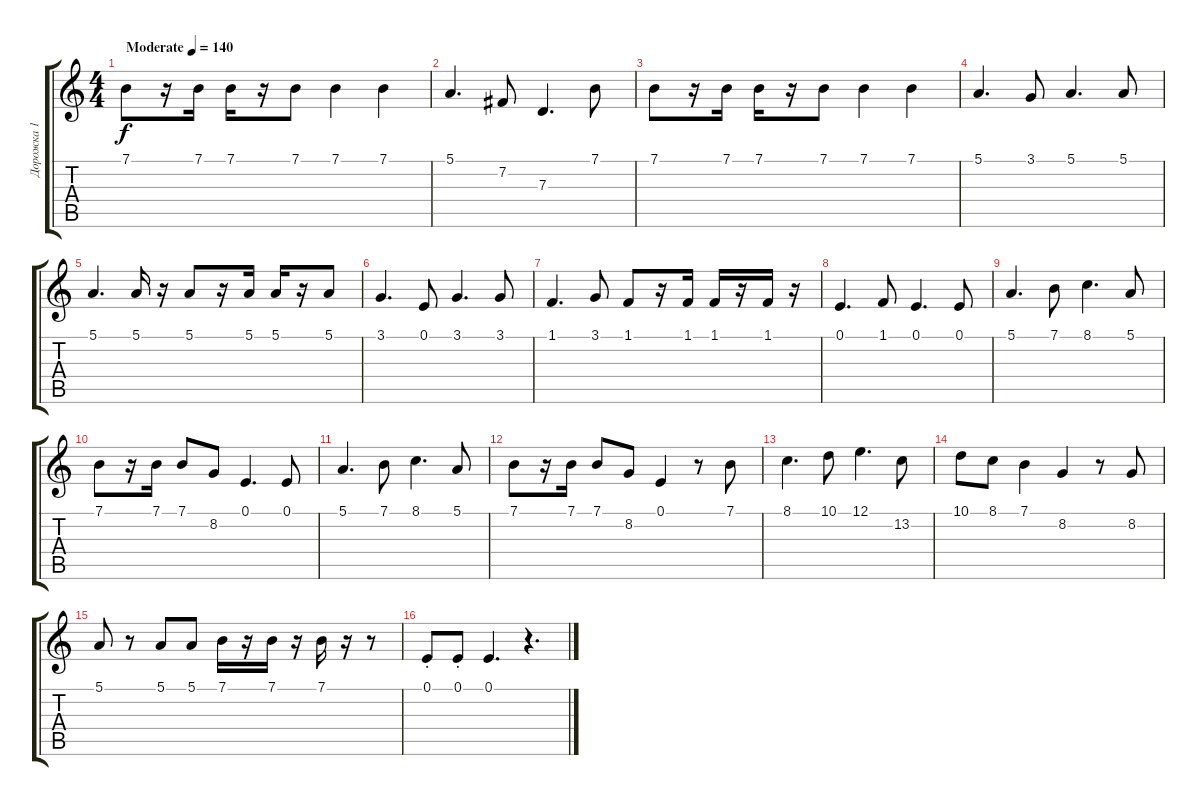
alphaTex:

\track ("Дорожка 1" "Дорожка 1") {instrument clarinet}
\staff {score tabs}
\tuning (E4 B3 G3 D3 A2 E2) {hide}
\ts (4 4)
\tempo (140 "Moderate")
\clef g2
\ks c
7.1.8{dy f instrument clarinet} r.16 7.1.16 7.1.16 r.16 7.1.8 7.1.4 7.1.4 |
5.1.4{d} 7.2.8 7.3.4{d} 7.1.8 |
7.1.8 r.16 7.1.16 7.1.16 r.16 7.1.8 7.1.4 7.1.4 |
5.1.4{d} 3.1.8 5.1.4{d} 5.1.8 |
5.1.4{d} 5.1.16 r.16 5.1.8 r.16 5.1.16 5.1.16 r.16 5.1.8 |
3.1.4{d} 0.1.8 3.1.4{d} 3.1.8 |
1.1.4{d} 3.1.8 1.1.8 r.16 1.1.16 1.1.16 r.16 1.1.16 r.16 |
0.1.4{d} 1.1.8 0.1.4{d} 0.1.8 |
5.1.4{d} 7.1.8 8.1.4{d} 5.1.8 |
7.1.8 r.16 7.1.16 7.1.8 8.2.8 0.1.4{d} 0.1.8 |
5.1.4{d} 7.1.8 8.1.4{d} 5.1.8 |
7.1.8 r.16 7.1.16 7.1.8 8.2.8 0.1.4 r.8 7.1.8 |
8.1.4{d} 10.1.8 12.1.4{d} 13.2.8 |
10.1.8 8.1.8 7.1.4 8.2.4 r.8 8.2.8 |
5.1.8 r.8 5.1.8 5.1.8 7.1.16 r.16 7.1.16 r.16 7.1.16 r.16 r.8 |
0.1{st}.8 0.1{st}.8 0.1.4{d} r.4{d}
